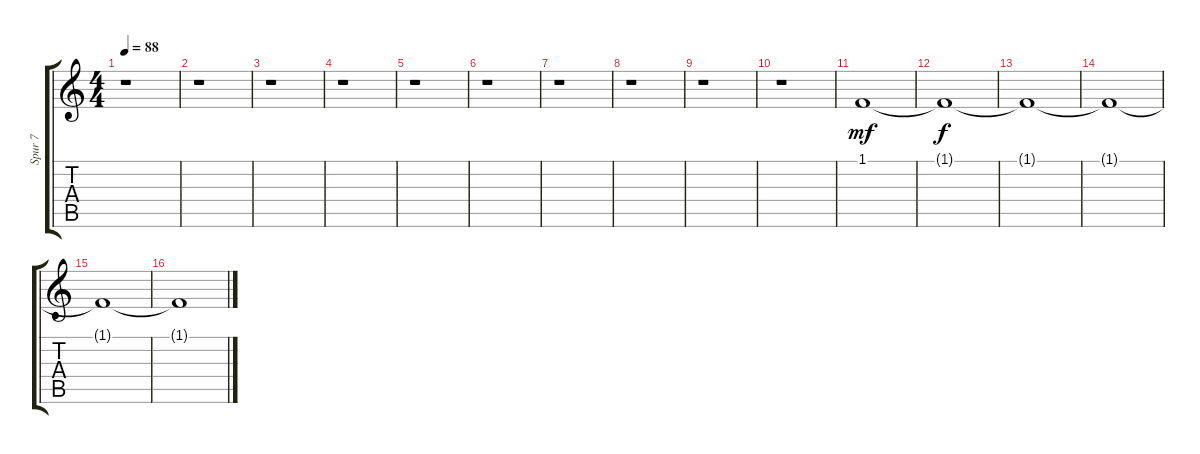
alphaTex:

\track ("Spur 7" "Spur 7") {instrument fx6goblins}
\staff {score tabs}
\tuning (E4 B3 G3 D3 A2 E2) {hide}
\ts (4 4)
\tempo 88
\clef g2
\ks c
r.1{dy mf} |
r.1 |
r.1 |
r.1 |
r.1 |
r.1 |
r.1 |
r.1 |
r.1 |
r.1 |
1.1.1 |
1.1{t}.1{dy f} |
1.1{t}.1 |
1.1{t}.1 |
1.1{t}.1 |
1.1{t}.1
